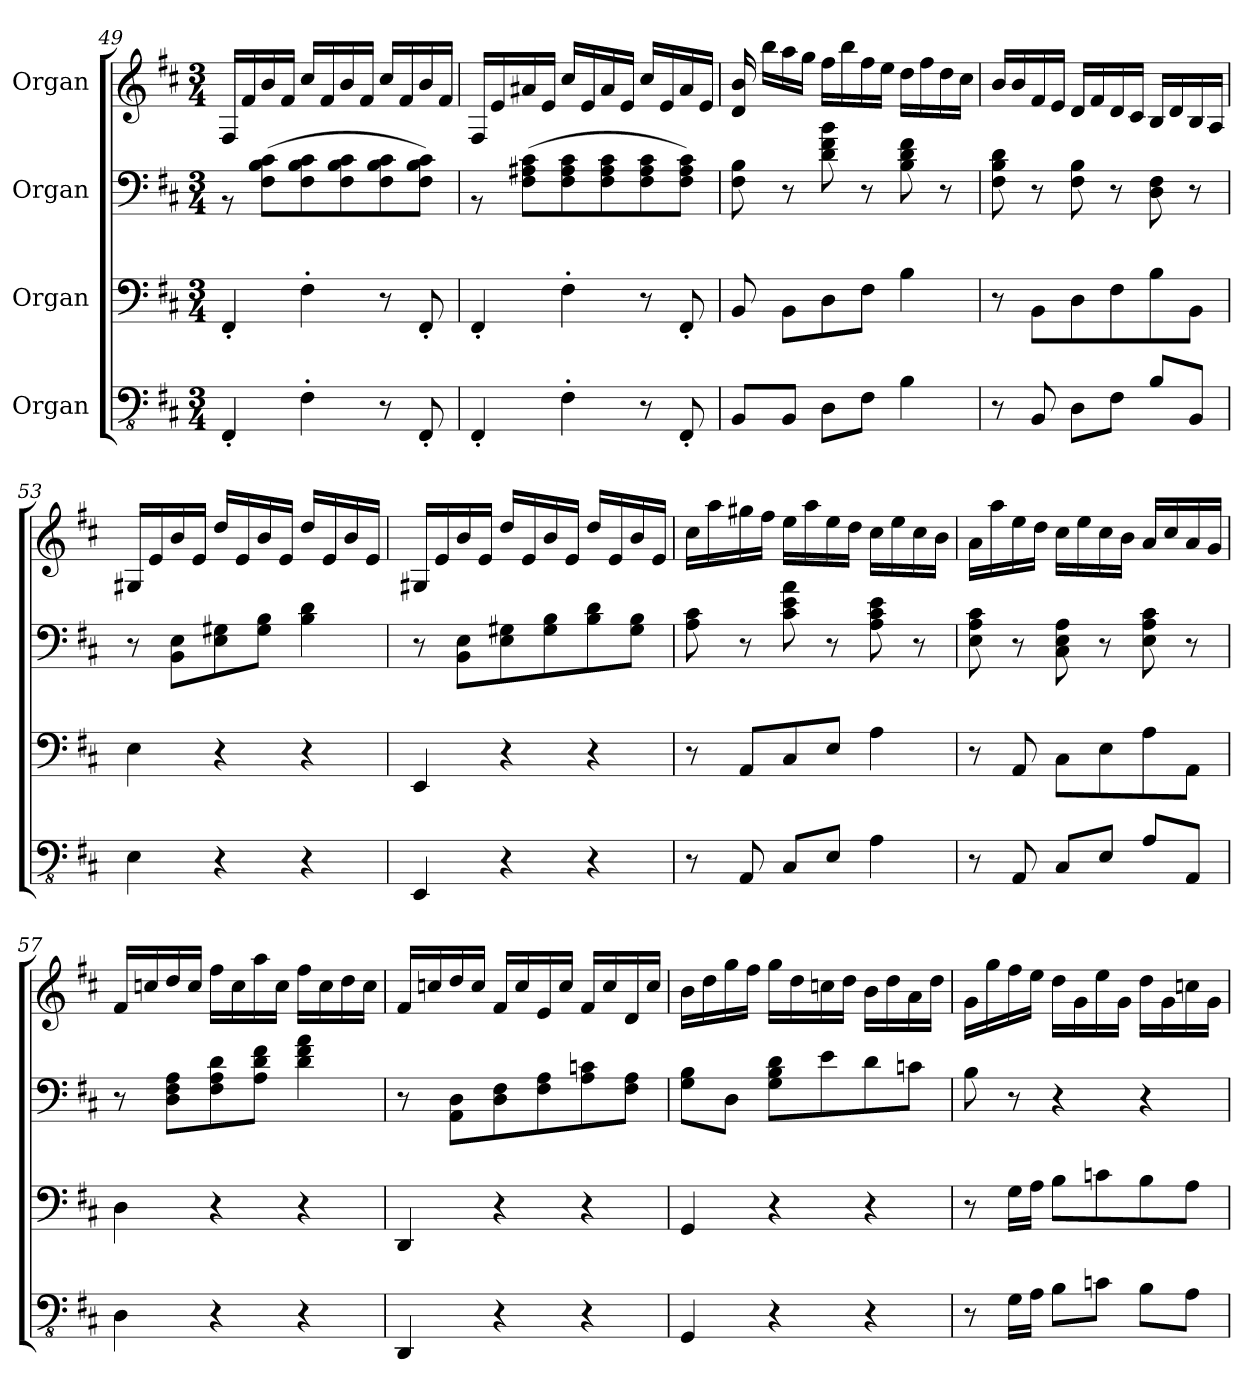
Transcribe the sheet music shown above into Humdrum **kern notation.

**kern	**kern	**kern	**kern
*part4	*part3	*part2	*part1
*staff4	*staff3	*staff2	*staff1
*I"Organ	*I"Organ	*I"Organ	*I"Organ
*clefFv4	*clefF4	*clefF4	*clefG2
*k[f#c#]	*k[f#c#]	*k[f#c#]	*k[f#c#]
*M3/4	*M3/4	*M3/4	*M3/4
=49	=49	=49	=49
4FFF#'/	4FF#'/	8rBB	16F#/LL
.	.	.	16f#/
.	.	(8F#\ 8B\ 8c#\L	16b/
.	.	.	16f#/JJ
4FF#'\	4F#'\	8F#\ 8B\ 8c#\	16cc#/LL
.	.	.	16f#/
.	.	8F#\ 8B\ 8c#\	16b/
.	.	.	16f#/JJ
8r	8r	8F#\ 8B\ 8c#\	16cc#/LL
.	.	.	16f#/
8FFF#'/	8FF#'/	8F#\ 8B\ 8c#\J)	16b/
.	.	.	16f#/JJ
!!LO:LB:g=z
=50	=50	=50	=50
4FFF#'/	4FF#'/	8rBB	16F#/LL
.	.	.	16e/
.	.	(8F#\ 8A#X\ 8c#\L	16a#X/
.	.	.	16e/JJ
4FF#'\	4F#'\	8F#\ 8A#\ 8c#\	16cc#/LL
.	.	.	16e/
.	.	8F#\ 8A#\ 8c#\	16a#/
.	.	.	16e/JJ
8r	8r	8F#\ 8A#\ 8c#\	16cc#/LL
.	.	.	16e/
8FFF#'/	8FF#'/	8F#\ 8A#\ 8c#\J)	16a#/
.	.	.	16e/JJ
=51	=51	=51	=51
8BBB/L	8BB/	8F#\ 8B\	16d/ 16b/
.	.	.	16bb\LL
8BBB/J	8BB\L	8r	16aa\
.	.	.	16gg\JJ
8DD\L	8D\	8d\ 8f#\ 8b\	16ff#\LL
.	.	.	16bb\
8FF#\J	8F#\J	8r	16ff#\
.	.	.	16ee\JJ
4BB\	4B\	8B\ 8d\ 8f#\	16dd\LL
.	.	.	16ff#\
.	.	8r	16dd\
.	.	.	16cc#\JJ
=52	=52	=52	=52
8r	8r	8F#\ 8B\ 8d\	16b/LL
.	.	.	16b/
8BBB/	8BB\L	8r	16f#/
.	.	.	16e/JJ
8DD\L	8D\	8F#\ 8B\	16d/LL
.	.	.	16f#/
8FF#\J	8F#\	8r	16d/
.	.	.	16c#/JJ
8BB/L	8B\	8D\ 8F#\	16B/LL
.	.	.	16d/
8BBB/J	8BB\J	8r	16B/
.	.	.	16A/JJ
=53	=53	=53	=53
4EE\	4E\	8r	16G#X/LL
.	.	.	16e/
.	.	8BB\ 8E\L	16b/
.	.	.	16e/JJ
4r	4r	8E\ 8G#X\	16dd/LL
.	.	.	16e/
.	.	8G#\ 8B\J	16b/
.	.	.	16e/JJ
4r	4r	4B\ 4d\	16dd/LL
.	.	.	16e/
.	.	.	16b/
.	.	.	16e/JJ
!!LO:LB:g=z
=54	=54	=54	=54
4EEE/	4EE/	8r	16G#X/LL
.	.	.	16e/
.	.	8BB\ 8E\L	16b/
.	.	.	16e/JJ
4r	4r	8E\ 8G#X\	16dd/LL
.	.	.	16e/
.	.	8G#\ 8B\	16b/
.	.	.	16e/JJ
4r	4r	8B\ 8d\	16dd/LL
.	.	.	16e/
.	.	8G#\ 8B\J	16b/
.	.	.	16e/JJ
=55	=55	=55	=55
8r	8r	8A\ 8c#\	16cc#\LL
.	.	.	16aa\
8AAA/	8AA/L	8r	16gg#X\
.	.	.	16ff#\JJ
8CC#/L	8C#/	8c#\ 8e\ 8a\	16ee\LL
.	.	.	16aa\
8EE/J	8E/J	8r	16ee\
.	.	.	16dd\JJ
4AA\	4A\	8A\ 8c#\ 8e\	16cc#\LL
.	.	.	16ee\
.	.	8r	16cc#\
.	.	.	16b\JJ
=56	=56	=56	=56
8r	8r	8E\ 8A\ 8c#\	16a\LL
.	.	.	16aa\
8AAA/	8AA/	8r	16ee\
.	.	.	16dd\JJ
8CC#/L	8C#\L	8C#\ 8E\ 8A\	16cc#\LL
.	.	.	16ee\
8EE/J	8E\	8r	16cc#\
.	.	.	16b\JJ
8AA/L	8A\	8E\ 8A\ 8c#\	16a/LL
.	.	.	16cc#/
8AAA/J	8AA\J	8r	16a/
.	.	.	16g/JJ
=57	=57	=57	=57
4DD\	4D\	8r	16f#/LL
.	.	.	16ccn/
.	.	8D\ 8F#\ 8A\L	16dd/
.	.	.	16cc/JJ
4r	4r	8F#\ 8A\ 8d\	16ff#\LL
.	.	.	16cc\
.	.	8A\ 8d\ 8f#\J	16aa\
.	.	.	16cc\JJ
4r	4r	4d\ 4f#\ 4a\	16ff#\LL
.	.	.	16cc\
.	.	.	16dd\
.	.	.	16cc\JJ
!!LO:LB:g=z
=58	=58	=58	=58
4DDD/	4DD/	8r	16f#/LL
.	.	.	16ccn/
.	.	8AA\ 8D\L	16dd/
.	.	.	16cc/JJ
4r	4r	8D\ 8F#\	16f#/LL
.	.	.	16cc/
.	.	8F#\ 8A\	16e/
.	.	.	16cc/JJ
4r	4r	8A\ 8cn\	16f#/LL
.	.	.	16cc/
.	.	8F#\ 8A\J	16d/
.	.	.	16cc/JJ
=59	=59	=59	=59
4GGG/	4GG/	8G\ 8B\L	16b\LL
.	.	.	16dd\
.	.	8D\J	16gg\
.	.	.	16ff#\JJ
4r	4r	8G\ 8B\ 8d\L	16gg\LL
.	.	.	16dd\
.	.	8e\	16ccn\
.	.	.	16dd\JJ
4r	4r	8d\	16b\LL
.	.	.	16dd\
.	.	8cn\J	16a\
.	.	.	16dd\JJ
=60	=60	=60	=60
8r	8r	8B\	16g\LL
.	.	.	16gg\
16GG\LL	16G\LL	8r	16ff#\
16AA\JJ	16A\JJ	.	16ee\JJ
8BB\L	8B\L	4r	16dd\LL
.	.	.	16g\
8Cn\J	8cn\	.	16ee\
.	.	.	16g\JJ
8BB\L	8B\	4r	16dd\LL
.	.	.	16g\
8AA\J	8A\J	.	16ccn\
.	.	.	16g\JJ
=	=	=	=
*-	*-	*-	*-
